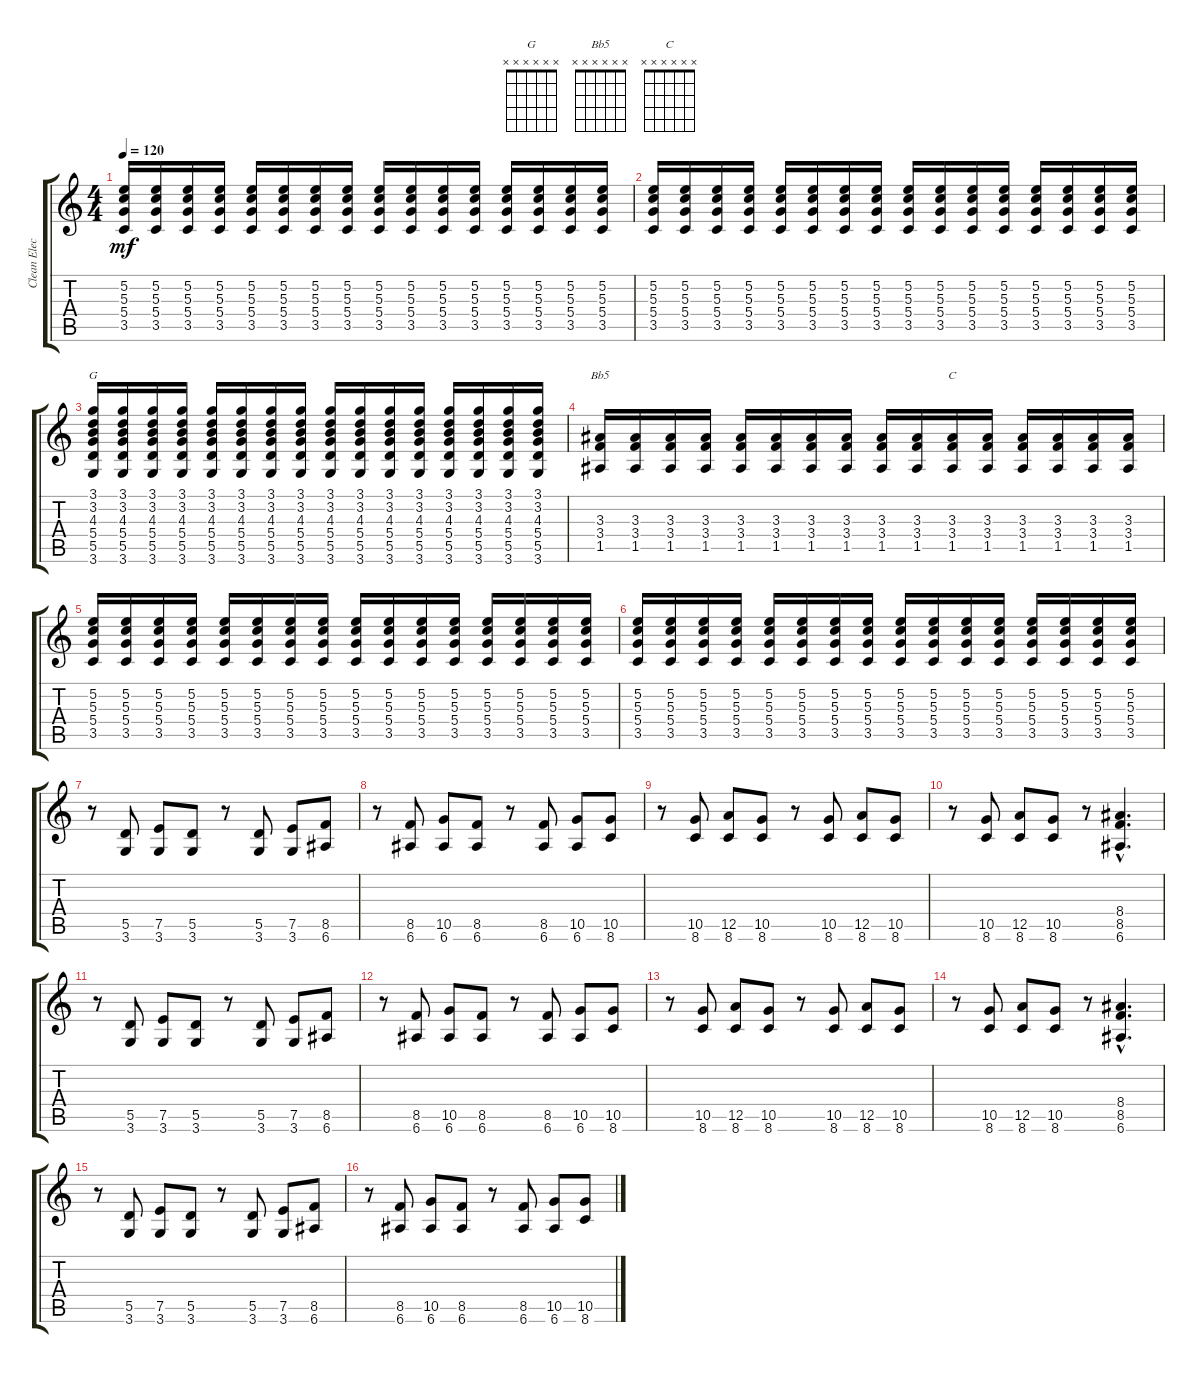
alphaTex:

\track ("Clean Elec" "Clean Elec") {instrument electricguitarjazz}
\staff {score tabs}
\tuning (E4 B3 G3 D3 A2 E2) {hide}
\chord ("G" x x x x x x) {firstfret 0}
\chord ("Bb5" x x x x x x) {firstfret 0}
\chord ("C" x x x x x x) {firstfret 0}
\ts (4 4)
\tempo 120
\clef g2
\ks c
(5.2 5.3 5.4 3.5).16{dy mf} (5.2 5.3 5.4 3.5).16 (5.2 5.3 5.4 3.5).16 (5.2 5.3 5.4 3.5).16 (5.2 5.3 5.4 3.5).16 (5.2 5.3 5.4 3.5).16 (5.2 5.3 5.4 3.5).16 (5.2 5.3 5.4 3.5).16 (5.2 5.3 5.4 3.5).16 (5.2 5.3 5.4 3.5).16 (5.2 5.3 5.4 3.5).16 (5.2 5.3 5.4 3.5).16 (5.2 5.3 5.4 3.5).16 (5.2 5.3 5.4 3.5).16 (5.2 5.3 5.4 3.5).16 (5.2 5.3 5.4 3.5).16 |
(5.2 5.3 5.4 3.5).16 (5.2 5.3 5.4 3.5).16 (5.2 5.3 5.4 3.5).16 (5.2 5.3 5.4 3.5).16 (5.2 5.3 5.4 3.5).16 (5.2 5.3 5.4 3.5).16 (5.2 5.3 5.4 3.5).16 (5.2 5.3 5.4 3.5).16 (5.2 5.3 5.4 3.5).16 (5.2 5.3 5.4 3.5).16 (5.2 5.3 5.4 3.5).16 (5.2 5.3 5.4 3.5).16 (5.2 5.3 5.4 3.5).16 (5.2 5.3 5.4 3.5).16 (5.2 5.3 5.4 3.5).16 (5.2 5.3 5.4 3.5).16 |
(3.1 3.2 4.3 5.4 5.5 3.6).16{ch "G"} (3.1 3.2 4.3 5.4 5.5 3.6).16 (3.1 3.2 4.3 5.4 5.5 3.6).16 (3.1 3.2 4.3 5.4 5.5 3.6).16 (3.1 3.2 4.3 5.4 5.5 3.6).16 (3.1 3.2 4.3 5.4 5.5 3.6).16 (3.1 3.2 4.3 5.4 5.5 3.6).16 (3.1 3.2 4.3 5.4 5.5 3.6).16 (3.1 3.2 4.3 5.4 5.5 3.6).16 (3.1 3.2 4.3 5.4 5.5 3.6).16 (3.1 3.2 4.3 5.4 5.5 3.6).16 (3.1 3.2 4.3 5.4 5.5 3.6).16 (3.1 3.2 4.3 5.4 5.5 3.6).16 (3.1 3.2 4.3 5.4 5.5 3.6).16 (3.1 3.2 4.3 5.4 5.5 3.6).16 (3.1 3.2 4.3 5.4 5.5 3.6).16 |
(3.3 3.4 1.5).16{ch "Bb5"} (3.3 3.4 1.5).16 (3.3 3.4 1.5).16 (3.3 3.4 1.5).16 (3.3 3.4 1.5).16 (3.3 3.4 1.5).16 (3.3 3.4 1.5).16 (3.3 3.4 1.5).16 (3.3 3.4 1.5).16 (3.3 3.4 1.5).16 (3.3 3.4 1.5).16{ch "C"} (3.3 3.4 1.5).16 (3.3 3.4 1.5).16 (3.3 3.4 1.5).16 (3.3 3.4 1.5).16 (3.3 3.4 1.5).16 |
(5.2 5.3 5.4 3.5).16 (5.2 5.3 5.4 3.5).16 (5.2 5.3 5.4 3.5).16 (5.2 5.3 5.4 3.5).16 (5.2 5.3 5.4 3.5).16 (5.2 5.3 5.4 3.5).16 (5.2 5.3 5.4 3.5).16 (5.2 5.3 5.4 3.5).16 (5.2 5.3 5.4 3.5).16 (5.2 5.3 5.4 3.5).16 (5.2 5.3 5.4 3.5).16 (5.2 5.3 5.4 3.5).16 (5.2 5.3 5.4 3.5).16 (5.2 5.3 5.4 3.5).16 (5.2 5.3 5.4 3.5).16 (5.2 5.3 5.4 3.5).16 |
(5.2 5.3 5.4 3.5).16 (5.2 5.3 5.4 3.5).16 (5.2 5.3 5.4 3.5).16 (5.2 5.3 5.4 3.5).16 (5.2 5.3 5.4 3.5).16 (5.2 5.3 5.4 3.5).16 (5.2 5.3 5.4 3.5).16 (5.2 5.3 5.4 3.5).16 (5.2 5.3 5.4 3.5).16 (5.2 5.3 5.4 3.5).16 (5.2 5.3 5.4 3.5).16 (5.2 5.3 5.4 3.5).16 (5.2 5.3 5.4 3.5).16 (5.2 5.3 5.4 3.5).16 (5.2 5.3 5.4 3.5).16 (5.2 5.3 5.4 3.5).16 |
r.8 (5.5 3.6).8 (7.5 3.6).8 (5.5 3.6).8 r.8 (5.5 3.6).8 (7.5 3.6).8 (8.5 6.6).8 |
r.8 (8.5 6.6).8 (10.5 6.6).8 (8.5 6.6).8 r.8 (8.5 6.6).8 (10.5 6.6).8 (10.5 8.6).8 |
r.8 (10.5 8.6).8 (12.5 8.6).8 (10.5 8.6).8 r.8 (10.5 8.6).8 (12.5 8.6).8 (10.5 8.6).8 |
r.8 (10.5 8.6).8 (12.5 8.6).8 (10.5 8.6).8 r.8 (8.4{hac} 8.5{hac} 6.6{hac}).4{d} |
r.8 (5.5 3.6).8 (7.5 3.6).8 (5.5 3.6).8 r.8 (5.5 3.6).8 (7.5 3.6).8 (8.5 6.6).8 |
r.8 (8.5 6.6).8 (10.5 6.6).8 (8.5 6.6).8 r.8 (8.5 6.6).8 (10.5 6.6).8 (10.5 8.6).8 |
r.8 (10.5 8.6).8 (12.5 8.6).8 (10.5 8.6).8 r.8 (10.5 8.6).8 (12.5 8.6).8 (10.5 8.6).8 |
r.8 (10.5 8.6).8 (12.5 8.6).8 (10.5 8.6).8 r.8 (8.4{hac} 8.5{hac} 6.6{hac}).4{d} |
r.8 (5.5 3.6).8 (7.5 3.6).8 (5.5 3.6).8 r.8 (5.5 3.6).8 (7.5 3.6).8 (8.5 6.6).8 |
r.8 (8.5 6.6).8 (10.5 6.6).8 (8.5 6.6).8 r.8 (8.5 6.6).8 (10.5 6.6).8 (10.5 8.6).8
